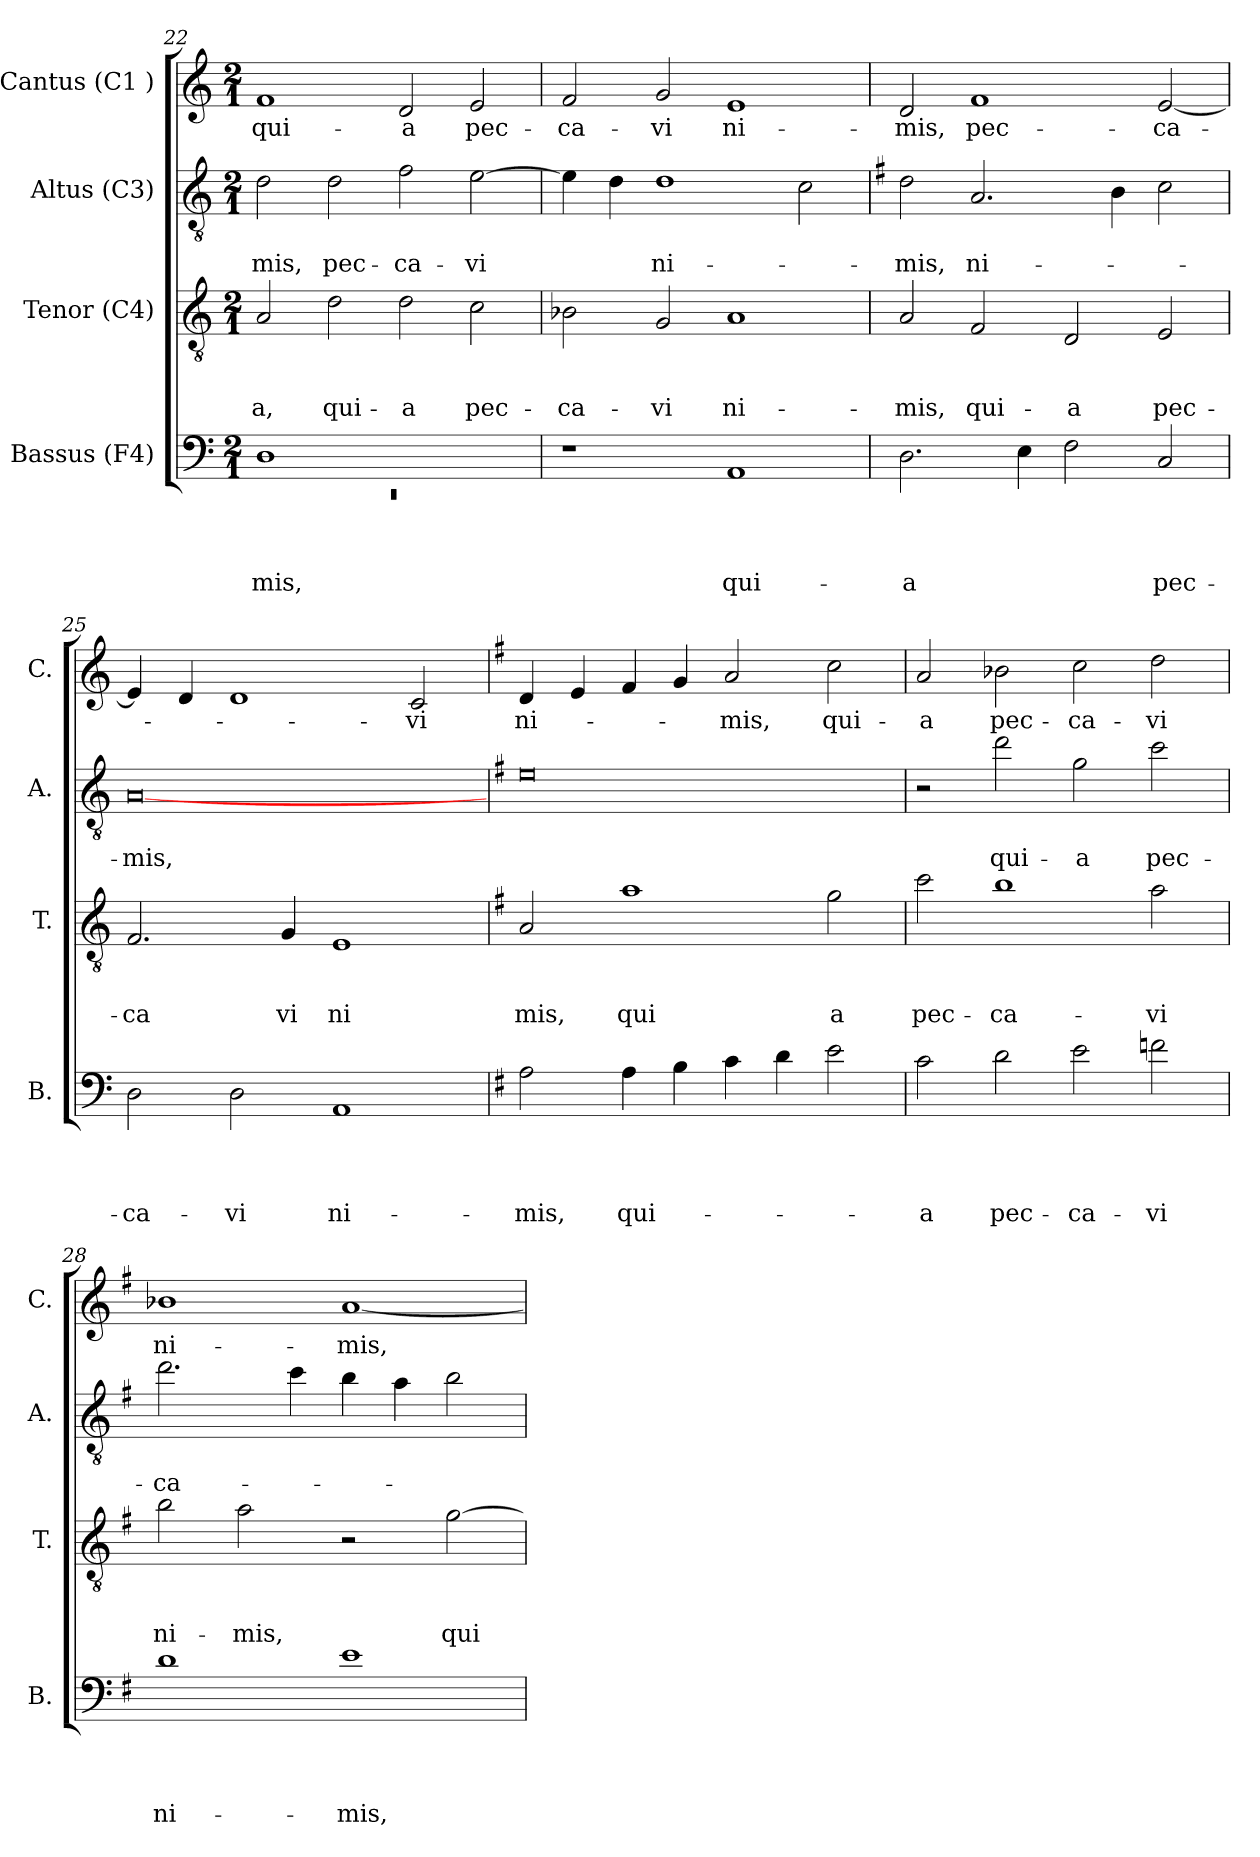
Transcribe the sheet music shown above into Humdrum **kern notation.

**kern	**text	**text	**text	**text	**kern	**text	**text	**text	**kern	**text	**text	**kern	**text
*part4	*part4	*part4	*part4	*part4	*part3	*part3	*part3	*part3	*part2	*part2	*part2	*part1	*part1
*staff4	*staff4	*staff4	*staff4	*staff4	*staff3	*staff3	*staff3	*staff3	*staff2	*staff2	*staff2	*staff1	*staff1
*I"Bassus (F4)	*	*	*	*	*I"Tenor (C4)	*	*	*	*I"Altus (C3)	*	*	*I"Cantus (C1 )	*
*I'B.	*	*	*	*	*I'T.	*	*	*	*I'A.	*	*	*I'C.	*
*clefF4	*	*	*	*	*clefGv2	*	*	*	*clefGv2	*	*	*clefG2	*
*k[]	*	*	*	*	*k[]	*	*	*	*k[]	*	*	*k[]	*
*C:	*	*	*	*	*C:	*	*	*	*C:	*	*	*C:	*
*M2/1	*	*	*	*	*M2/1	*	*	*	*M2/1	*	*	*M2/1	*
=22	=22	=22	=22	=22	=22	=22	=22	=22	=22	=22	=22	=22	=22
*^	*	*	*	*	*	*	*	*	*	*	*	*	*
!	!LO:N:vis=1	!	!	!	!LO:LY:b	!	!	!	!LO:LY:b	!	!	!LO:LY:b	!	!LO:LY:b
1D	0rEE	.	.	.	-mis,	2A/	.	.	-a,	2d\	.	-mis,	1f	qui-
!	!	!	!	!	!	!	!	!	!LO:LY:b	!	!	!LO:LY:b	!	!
.	.	.	.	.	.	2d\	.	.	qui-	2d\	.	pec-	.	.
!	!	!	!	!	!	!	!	!	!LO:LY:b	!	!	!LO:LY:b	!	!LO:LY:b
1ryy	.	.	.	.	.	2d\	.	.	-a	2f\	.	-ca-	2d/	-a
!	!	!	!	!	!	!	!	!	!LO:LY:b	!	!	!LO:LY:b	!	!LO:LY:b
.	.	.	.	.	.	2c\	.	.	pec-	[>2e\	.	-vi	2e/	pec-
*v	*v	*	*	*	*	*	*	*	*	*	*	*	*	*
=23	=23	=23	=23	=23	=23	=23	=23	=23	=23	=23	=23	=23	=23
!	!	!	!	!	!	!	!	!LO:LY:b	!	!	!	!	!LO:LY:b
1r	.	.	.	.	2B-X\	.	.	-ca-	4e\]	.	.	2f/	-ca-
.	.	.	.	.	.	.	.	.	4d\	.	.	.	.
!	!	!	!	!	!	!	!	!LO:LY:b	!	!	!LO:LY:b	!	!LO:LY:b
.	.	.	.	.	2G/	.	.	-vi	1d	.	ni-	2g/	-vi
!	!	!	!	!LO:LY:b	!	!	!	!LO:LY:b	!	!	!	!	!LO:LY:b
1AA	.	.	.	qui-	1A	.	.	ni-	.	.	.	1e	ni-
.	.	.	.	.	.	.	.	.	2c\	.	.	.	.
=24	=24	=24	=24	=24	=24	=24	=24	=24	=24	=24	=24	=24	=24
*	*	*	*	*	*	*	*	*	*k[f#]	*	*	*	*
*	*	*	*	*	*	*	*	*	*G:	*	*	*	*
!	!	!	!	!LO:LY:b	!	!	!	!LO:LY:b	!	!	!LO:LY:b	!	!LO:LY:b
2.D\	.	.	.	-a	2A/	.	.	-mis,	2d\	.	-mis,	2d/	-mis,
!	!	!	!	!	!	!	!	!LO:LY:b	!	!	!LO:LY:b	!	!LO:LY:b
.	.	.	.	.	2F/	.	.	qui-	2.A/	.	ni-	1f	pec-
4E\	.	.	.	.	.	.	.	.	.	.	.	.	.
!	!	!	!	!	!	!	!	!LO:LY:b	!	!	!	!	!
2F\	.	.	.	.	2D/	.	.	-a	.	.	.	.	.
.	.	.	.	.	.	.	.	.	4B\	.	.	.	.
!	!	!	!	!LO:LY:b	!	!	!	!LO:LY:b	!	!	!	!	!LO:LY:b
2C/	.	.	.	pec-	2E/	.	.	pec-	2c\	.	.	[<2e/	-ca-
!!LO:LB:g=z
=25	=25	=25	=25	=25	=25	=25	=25	=25	=25	=25	=25	=25	=25
*	*	*	*	*	*	*	*	*	*k[]	*	*	*	*
*	*	*	*	*	*	*	*	*	*C:	*	*	*	*
!	!	!	!	!LO:LY:b	!	!	!	!LO:LY:b	!	!	!LO:LY:b	!	!
2D\	.	.	.	-ca-	2.F/	.	.	-ca	[<0A	.	-mis,	4e/]	.
.	.	.	.	.	.	.	.	.	.	.	.	4d/	.
!	!	!	!	!LO:LY:b	!	!	!	!	!	!	!	!	!
2D\	.	.	.	-vi	.	.	.	.	.	.	.	1d	.
!	!	!	!	!	!	!	!	!LO:LY:b	!	!	!	!	!
.	.	.	.	.	4G/	.	.	vi	.	.	.	.	.
!	!	!	!	!LO:LY:b	!	!	!	!LO:LY:b	!	!	!	!	!
1AA	.	.	.	ni-	1E	.	.	ni	.	.	.	.	.
!	!	!	!	!	!	!	!	!	!	!	!	!	!LO:LY:b
.	.	.	.	.	.	.	.	.	.	.	.	2c/	-vi
=26	=26	=26	=26	=26	=26	=26	=26	=26	=26	=26	=26	=26	=26
*k[f#]	*	*	*	*	*k[f#]	*	*	*	*k[f#]	*	*	*k[f#]	*
*G:	*	*	*	*	*G:	*	*	*	*G:	*	*	*G:	*
!	!	!	!	!LO:LY:b	!	!	!	!LO:LY:b	!	!	!	!	!LO:LY:b
2A\	.	.	.	-mis,	2A/	.	.	mis,	0e	.	.	4d/	ni-
.	.	.	.	.	.	.	.	.	.	.	.	4e/	.
!	!	!	!	!LO:LY:b	!	!	!	!LO:LY:b	!	!	!	!	!
4A\	.	.	.	qui-	1a	.	.	qui	.	.	.	4f#/	.
4B\	.	.	.	.	.	.	.	.	.	.	.	4g/	.
!	!	!	!	!	!	!	!	!	!	!	!	!	!LO:LY:b
4c\	.	.	.	.	.	.	.	.	.	.	.	2a/	-mis,
4d\	.	.	.	.	.	.	.	.	.	.	.	.	.
!	!	!	!	!	!	!	!	!LO:LY:b	!	!	!	!	!LO:LY:b
2e\	.	.	.	.	2g\	.	.	a	.	.	.	2cc\	qui-
=27	=27	=27	=27	=27	=27	=27	=27	=27	=27	=27	=27	=27	=27
!	!	!	!	!LO:LY:b	!	!	!	!LO:LY:b	!	!	!	!	!LO:LY:b
2c\	.	.	.	-a	2cc\	.	.	pec-	2r	.	.	2a/	-a
!	!	!	!	!LO:LY:b	!	!	!	!LO:LY:b	!	!	!LO:LY:b	!	!LO:LY:b
2d\	.	.	.	pec-	1b	.	.	-ca-	2dd\	.	qui-	2b-\	pec-
!	!	!	!	!LO:LY:b	!	!	!	!	!	!	!LO:LY:b	!	!LO:LY:b
2e\	.	.	.	-ca-	.	.	.	.	2g\	.	-a	2cc\	-ca-
!	!	!	!	!LO:LY:b	!	!	!	!LO:LY:b	!	!	!LO:LY:b	!	!LO:LY:b
2fn\	.	.	.	-vi	2a\	.	.	-vi	2cc\	.	pec-	2dd\	-vi
=28	=28	=28	=28	=28	=28	=28	=28	=28	=28	=28	=28	=28	=28
!	!	!	!	!LO:LY:b	!	!	!	!LO:LY:b	!	!	!LO:LY:b	!	!LO:LY:b
1d	.	.	.	ni-	2b\	.	.	ni-	2.dd\	.	-ca-	1b-	ni-
!	!	!	!	!	!	!	!	!LO:LY:b	!	!	!	!	!
.	.	.	.	.	2a\	.	.	-mis,	.	.	.	.	.
.	.	.	.	.	.	.	.	.	4cc\	.	.	.	.
!	!	!	!	!LO:LY:b	!	!	!	!	!	!	!	!	!LO:LY:b
1e	.	.	.	-mis,	2r	.	.	.	4b\	.	.	[<1a	-mis,
.	.	.	.	.	.	.	.	.	4a\	.	.	.	.
!	!	!	!	!	!	!	!	!LO:LY:b	!	!	!	!	!
.	.	.	.	.	[<2g\	.	.	qui	2b\	.	.	.	.
=	=	=	=	=	=	=	=	=	=	=	=	=	=
*-	*-	*-	*-	*-	*-	*-	*-	*-	*-	*-	*-	*-	*-
